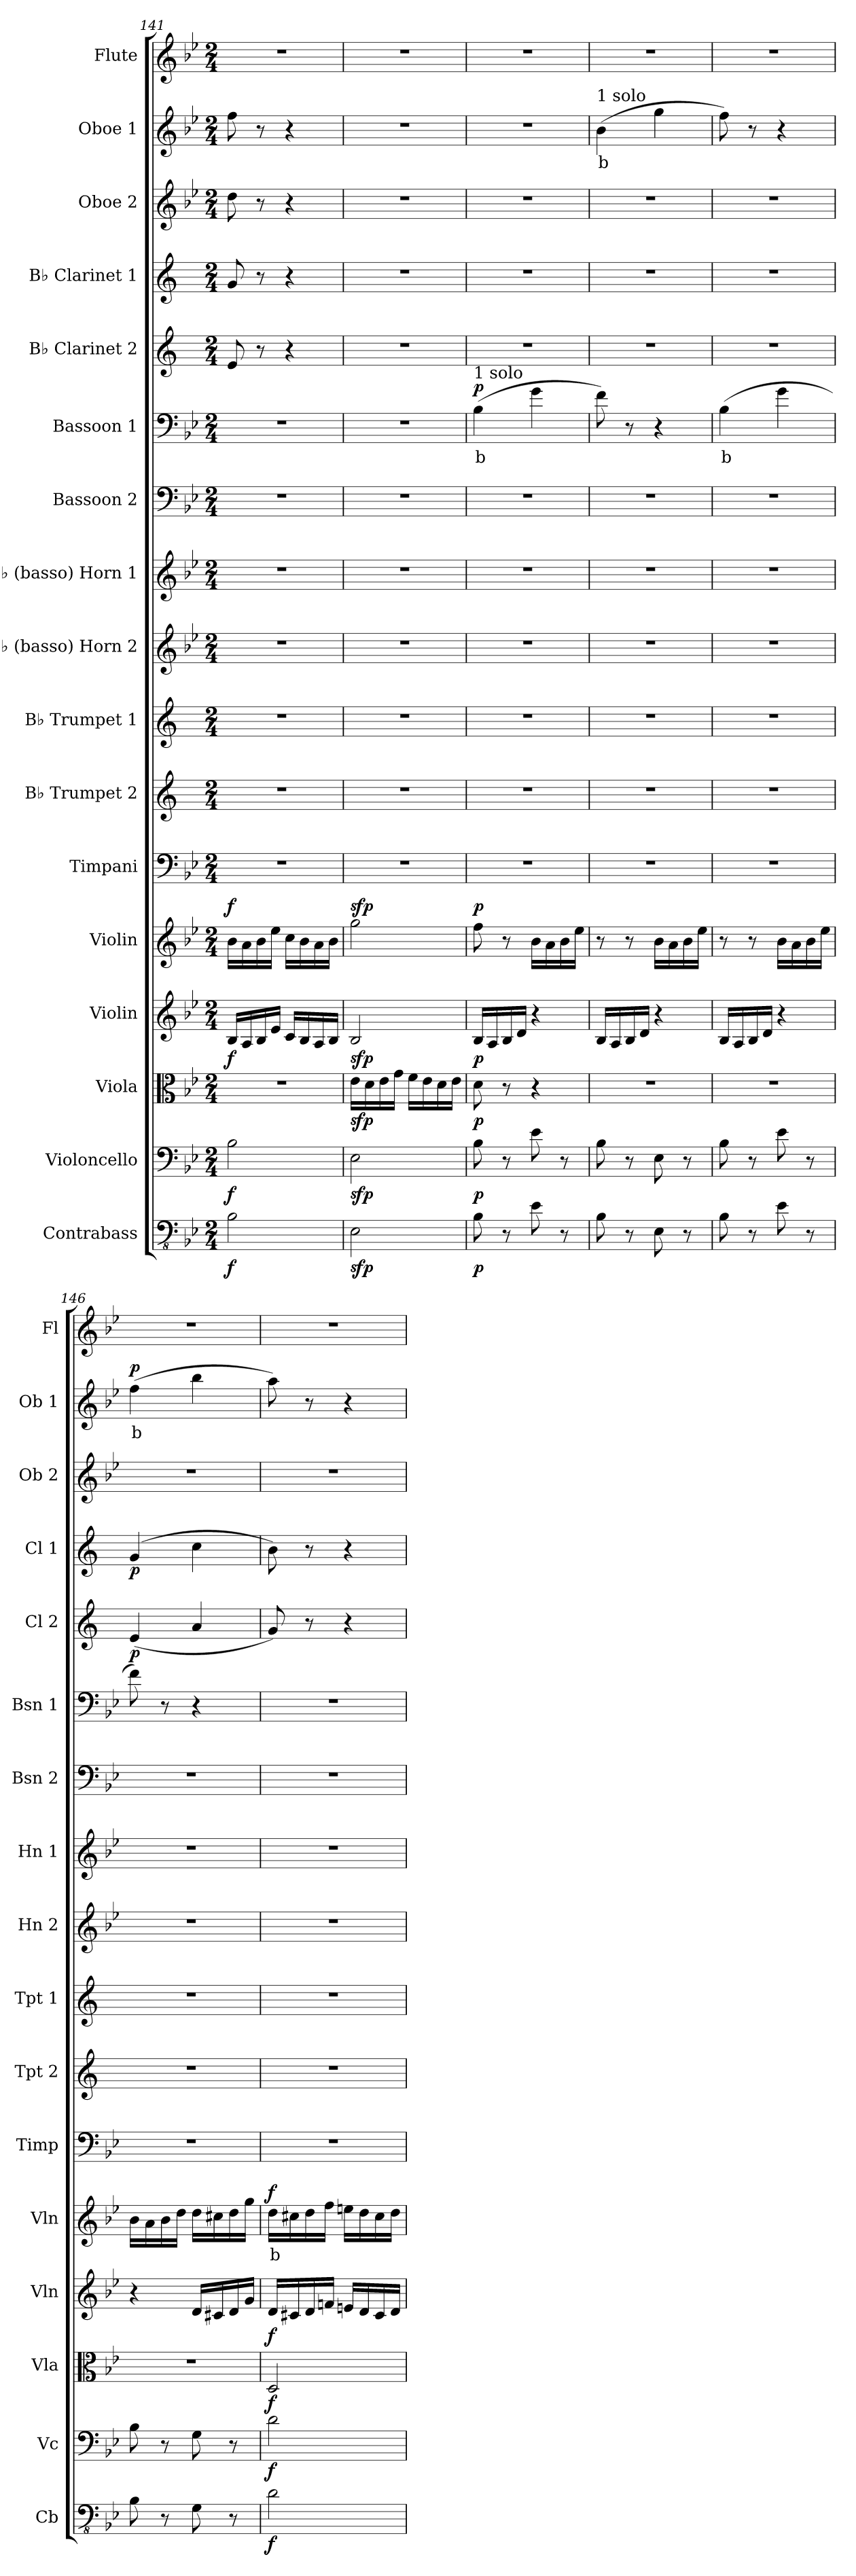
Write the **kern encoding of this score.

**kern	**dynam	**kern	**dynam	**kern	**dynam	**kern	**dynam	**kern	**text	**dynam	**kern	**kern	**kern	**kern	**kern	**kern	**kern	**text	**dynam	**kern	**dynam	**kern	**dynam	**kern	**kern	**text	**dynam	**kern
*part17	*part17	*part16	*part16	*part15	*part15	*part14	*part14	*part13	*part13	*part13	*part12	*part11	*part10	*part9	*part8	*part7	*part6	*part6	*part6	*part5	*part5	*part4	*part4	*part3	*part2	*part2	*part2	*part1
*staff17	*staff17	*staff16	*staff16	*staff15	*staff15	*staff14	*staff14	*staff13	*staff13	*staff13	*staff12	*staff11	*staff10	*staff9	*staff8	*staff7	*staff6	*staff6	*staff6	*staff5	*staff5	*staff4	*staff4	*staff3	*staff2	*staff2	*staff2	*staff1
*I"Contrabass	*	*I"Violoncello	*	*I"Viola	*	*I"Violin	*	*I"Violin	*	*	*I"Timpani	*I"B♭ Trumpet 2	*I"B♭ Trumpet 1	*I"B♭ (basso) Horn 2	*I"B♭ (basso) Horn 1	*I"Bassoon 2	*I"Bassoon 1	*	*	*I"B♭ Clarinet 2	*	*I"B♭ Clarinet 1	*	*I"Oboe 2	*I"Oboe 1	*	*	*I"Flute
*I'Cb	*	*I'Vc	*	*I'Vla	*	*I'Vln	*	*I'Vln	*	*	*I'Timp	*I'Tpt 2	*I'Tpt 1	*I'Hn 2	*I'Hn 1	*I'Bsn 2	*I'Bsn 1	*	*	*I'Cl 2	*	*I'Cl 1	*	*I'Ob 2	*I'Ob 1	*	*	*I'Fl
*clefFv4	*	*clefF4	*	*clefC3	*	*clefG2	*	*clefG2	*	*	*clefF4	*clefG2	*clefG2	*clefG2	*clefG2	*clefF4	*clefF4	*	*	*clefG2	*	*clefG2	*	*clefG2	*clefG2	*	*	*clefG2
*	*	*	*	*	*	*	*	*	*	*	*	*ITrd1c2	*ITrd1c2	*ITrd8c14	*ITrd8c14	*	*	*	*	*ITrd1c2	*	*ITrd1c2	*	*	*	*	*	*
*k[b-e-]	*	*k[b-e-]	*	*k[b-e-]	*	*k[b-e-]	*	*k[b-e-]	*	*	*k[b-e-]	*k[b-e-]	*k[b-e-]	*k[b-e-]	*k[b-e-]	*k[b-e-]	*k[b-e-]	*	*	*k[b-e-]	*	*k[b-e-]	*	*k[b-e-]	*k[b-e-]	*	*	*k[b-e-]
*M2/4	*	*M2/4	*	*M2/4	*	*M2/4	*	*M2/4	*	*	*M2/4	*M2/4	*M2/4	*M2/4	*M2/4	*M2/4	*M2/4	*	*	*M2/4	*	*M2/4	*	*M2/4	*M2/4	*	*	*M2/4
=141	=141	=141	=141	=141	=141	=141	=141	=141	=141	=141	=141	=141	=141	=141	=141	=141	=141	=141	=141	=141	=141	=141	=141	=141	=141	=141	=141	=141
!	!LO:DY:b	!	!LO:DY:b	!	!	!	!LO:DY:b	!	!	!LO:DY:b	!	!	!	!	!	!	!	!	!	!	!	!	!	!	!	!	!	!
2BB-\	f	2B-\	f	2r	.	16B-/LL	f	16b-\LL	.	f	2r	2r	2r	2r	2r	2r	2r	.	.	8d/	.	8f/	.	8dd\	8ff\	.	.	2r
.	.	.	.	.	.	16A/	.	16a\	.	.	.	.	.	.	.	.	.	.	.	.	.	.	.	.	.	.	.	.
.	.	.	.	.	.	16B-/	.	16b-\	.	.	.	.	.	.	.	.	.	.	.	8r	.	8r	.	8r	8r	.	.	.
.	.	.	.	.	.	16e-/JJ	.	16ee-\JJ	.	.	.	.	.	.	.	.	.	.	.	.	.	.	.	.	.	.	.	.
.	.	.	.	.	.	16c/LL	.	16cc\LL	.	.	.	.	.	.	.	.	.	.	.	4r	.	4r	.	4r	4r	.	.	.
.	.	.	.	.	.	16B-/	.	16b-\	.	.	.	.	.	.	.	.	.	.	.	.	.	.	.	.	.	.	.	.
.	.	.	.	.	.	16A/	.	16a\	.	.	.	.	.	.	.	.	.	.	.	.	.	.	.	.	.	.	.	.
.	.	.	.	.	.	16B-/JJ	.	16b-\JJ	.	.	.	.	.	.	.	.	.	.	.	.	.	.	.	.	.	.	.	.
=142	=142	=142	=142	=142	=142	=142	=142	=142	=142	=142	=142	=142	=142	=142	=142	=142	=142	=142	=142	=142	=142	=142	=142	=142	=142	=142	=142	=142
!	!LO:DY:b	!	!LO:DY:b	!	!LO:DY:b	!	!LO:DY:b	!	!	!LO:DY:b	!	!	!	!	!	!	!	!	!	!	!	!	!	!	!	!	!	!
2EE-\	sfp	2E-\	sfp	16e-\LL	sfp	2B-/	sfp	2gg\	.	sfp	2r	2r	2r	2r	2r	2r	2r	.	.	2r	.	2r	.	2r	2r	.	.	2r
.	.	.	.	16d\	.	.	.	.	.	.	.	.	.	.	.	.	.	.	.	.	.	.	.	.	.	.	.	.
.	.	.	.	16e-\	.	.	.	.	.	.	.	.	.	.	.	.	.	.	.	.	.	.	.	.	.	.	.	.
.	.	.	.	16g\JJ	.	.	.	.	.	.	.	.	.	.	.	.	.	.	.	.	.	.	.	.	.	.	.	.
.	.	.	.	16f\LL	.	.	.	.	.	.	.	.	.	.	.	.	.	.	.	.	.	.	.	.	.	.	.	.
.	.	.	.	16e-\	.	.	.	.	.	.	.	.	.	.	.	.	.	.	.	.	.	.	.	.	.	.	.	.
.	.	.	.	16d\	.	.	.	.	.	.	.	.	.	.	.	.	.	.	.	.	.	.	.	.	.	.	.	.
.	.	.	.	16e-\JJ	.	.	.	.	.	.	.	.	.	.	.	.	.	.	.	.	.	.	.	.	.	.	.	.
=143	=143	=143	=143	=143	=143	=143	=143	=143	=143	=143	=143	=143	=143	=143	=143	=143	=143	=143	=143	=143	=143	=143	=143	=143	=143	=143	=143	=143
!	!	!	!	!	!	!	!	!	!	!	!	!	!	!	!	!	!LO:TX:a:t=1 solo	!	!	!	!	!	!	!	!	!	!	!
!	!LO:DY:b	!	!LO:DY:b	!	!LO:DY:b	!	!LO:DY:b	!	!	!LO:DY:b	!	!	!	!	!	!	!	!LO:LY:b:color=#FF0000	!LO:DY:b	!	!	!	!	!	!	!	!	!
8BB-\	p	8B-\	p	8d\	p	16B-/LL	p	8ff\	.	p	2r	2r	2r	2r	2r	2r	(>4B-\	b	p	2r	.	2r	.	2r	2r	.	.	2r
.	.	.	.	.	.	16A/	.	.	.	.	.	.	.	.	.	.	.	.	.	.	.	.	.	.	.	.	.	.
8r	.	8r	.	8r	.	16B-/	.	8r	.	.	.	.	.	.	.	.	.	.	.	.	.	.	.	.	.	.	.	.
.	.	.	.	.	.	16d/JJ	.	.	.	.	.	.	.	.	.	.	.	.	.	.	.	.	.	.	.	.	.	.
8E-\	.	8e-\	.	4r	.	4r	.	16b-\LL	.	.	.	.	.	.	.	.	4g\	.	.	.	.	.	.	.	.	.	.	.
.	.	.	.	.	.	.	.	16a\	.	.	.	.	.	.	.	.	.	.	.	.	.	.	.	.	.	.	.	.
8r	.	8r	.	.	.	.	.	16b-\	.	.	.	.	.	.	.	.	.	.	.	.	.	.	.	.	.	.	.	.
.	.	.	.	.	.	.	.	16ee-\JJ	.	.	.	.	.	.	.	.	.	.	.	.	.	.	.	.	.	.	.	.
=144	=144	=144	=144	=144	=144	=144	=144	=144	=144	=144	=144	=144	=144	=144	=144	=144	=144	=144	=144	=144	=144	=144	=144	=144	=144	=144	=144	=144
!	!	!	!	!	!	!	!	!	!	!	!	!	!	!	!	!	!	!	!	!	!	!	!	!	!LO:TX:a:t=1 solo	!	!	!
!	!	!	!	!	!	!	!	!	!	!	!	!	!	!	!	!	!	!	!	!	!	!	!	!	!	!LO:LY:b:color=#FF0000	!	!
8BB-\	.	8B-\	.	2r	.	16B-/LL	.	8r	.	.	2r	2r	2r	2r	2r	2r	8f\)	.	.	2r	.	2r	.	2r	(>4b-\	b	.	2r
.	.	.	.	.	.	16A/	.	.	.	.	.	.	.	.	.	.	.	.	.	.	.	.	.	.	.	.	.	.
8r	.	8r	.	.	.	16B-/	.	8r	.	.	.	.	.	.	.	.	8r	.	.	.	.	.	.	.	.	.	.	.
.	.	.	.	.	.	16d/JJ	.	.	.	.	.	.	.	.	.	.	.	.	.	.	.	.	.	.	.	.	.	.
8EE-\	.	8E-\	.	.	.	4r	.	16b-\LL	.	.	.	.	.	.	.	.	4r	.	.	.	.	.	.	.	4gg\	.	.	.
.	.	.	.	.	.	.	.	16a\	.	.	.	.	.	.	.	.	.	.	.	.	.	.	.	.	.	.	.	.
8r	.	8r	.	.	.	.	.	16b-\	.	.	.	.	.	.	.	.	.	.	.	.	.	.	.	.	.	.	.	.
.	.	.	.	.	.	.	.	16ee-\JJ	.	.	.	.	.	.	.	.	.	.	.	.	.	.	.	.	.	.	.	.
!!LO:PB:g=z
=145	=145	=145	=145	=145	=145	=145	=145	=145	=145	=145	=145	=145	=145	=145	=145	=145	=145	=145	=145	=145	=145	=145	=145	=145	=145	=145	=145	=145
!	!	!	!	!	!	!	!	!	!	!	!	!	!	!	!	!	!	!LO:LY:b:color=#FF0000	!	!	!	!	!	!	!	!	!	!
8BB-\	.	8B-\	.	2r	.	16B-/LL	.	8r	.	.	2r	2r	2r	2r	2r	2r	(>4B-\	b	.	2r	.	2r	.	2r	8ff\)	.	.	2r
.	.	.	.	.	.	16A/	.	.	.	.	.	.	.	.	.	.	.	.	.	.	.	.	.	.	.	.	.	.
8r	.	8r	.	.	.	16B-/	.	8r	.	.	.	.	.	.	.	.	.	.	.	.	.	.	.	.	8r	.	.	.
.	.	.	.	.	.	16d/JJ	.	.	.	.	.	.	.	.	.	.	.	.	.	.	.	.	.	.	.	.	.	.
8E-\	.	8e-\	.	.	.	4r	.	16b-\LL	.	.	.	.	.	.	.	.	4g\	.	.	.	.	.	.	.	4r	.	.	.
.	.	.	.	.	.	.	.	16a\	.	.	.	.	.	.	.	.	.	.	.	.	.	.	.	.	.	.	.	.
8r	.	8r	.	.	.	.	.	16b-\	.	.	.	.	.	.	.	.	.	.	.	.	.	.	.	.	.	.	.	.
.	.	.	.	.	.	.	.	16ee-\JJ	.	.	.	.	.	.	.	.	.	.	.	.	.	.	.	.	.	.	.	.
=146	=146	=146	=146	=146	=146	=146	=146	=146	=146	=146	=146	=146	=146	=146	=146	=146	=146	=146	=146	=146	=146	=146	=146	=146	=146	=146	=146	=146
!	!	!	!	!	!	!	!	!	!	!	!	!	!	!	!	!	!	!	!	!	!LO:DY:b	!	!LO:DY:b	!	!	!LO:LY:b:color=#FF0000	!LO:DY:b	!
8BB-\	.	8B-\	.	2r	.	4r	.	16b-\LL	.	.	2r	2r	2r	2r	2r	2r	8f\)	.	.	(<4d/	p	(>4f/	p	2r	(>4ff\	b	p	2r
.	.	.	.	.	.	.	.	16a\	.	.	.	.	.	.	.	.	.	.	.	.	.	.	.	.	.	.	.	.
8r	.	8r	.	.	.	.	.	16b-\	.	.	.	.	.	.	.	.	8r	.	.	.	.	.	.	.	.	.	.	.
.	.	.	.	.	.	.	.	16dd\JJ	.	.	.	.	.	.	.	.	.	.	.	.	.	.	.	.	.	.	.	.
8GG\	.	8G\	.	.	.	16d/LL	.	16dd\LL	.	.	.	.	.	.	.	.	4r	.	.	4g/	.	4b-\	.	.	4bb-\	.	.	.
.	.	.	.	.	.	16c#X/	.	16cc#X\	.	.	.	.	.	.	.	.	.	.	.	.	.	.	.	.	.	.	.	.
8r	.	8r	.	.	.	16d/	.	16dd\	.	.	.	.	.	.	.	.	.	.	.	.	.	.	.	.	.	.	.	.
.	.	.	.	.	.	16g/JJ	.	16gg\JJ	.	.	.	.	.	.	.	.	.	.	.	.	.	.	.	.	.	.	.	.
=147	=147	=147	=147	=147	=147	=147	=147	=147	=147	=147	=147	=147	=147	=147	=147	=147	=147	=147	=147	=147	=147	=147	=147	=147	=147	=147	=147	=147
!	!LO:DY:b	!	!LO:DY:b	!	!LO:DY:b	!	!LO:DY:b	!	!LO:LY:b:color=#FF0000	!LO:DY:b	!	!	!	!	!	!	!	!	!	!	!	!	!	!	!	!	!	!
2D\	f	2d\	f	2D/	f	16d/LL	f	16dd\LL	b	f	2r	2r	2r	2r	2r	2r	2r	.	.	8f/)	.	8a\)	.	2r	8aa\)	.	.	2r
.	.	.	.	.	.	16c#X/	.	16cc#X\	.	.	.	.	.	.	.	.	.	.	.	.	.	.	.	.	.	.	.	.
.	.	.	.	.	.	16d/	.	16dd\	.	.	.	.	.	.	.	.	.	.	.	8r	.	8r	.	.	8r	.	.	.
.	.	.	.	.	.	16fn/JJ	.	16ff\JJ	.	.	.	.	.	.	.	.	.	.	.	.	.	.	.	.	.	.	.	.
.	.	.	.	.	.	16en/LL	.	16een\LL	.	.	.	.	.	.	.	.	.	.	.	4r	.	4r	.	.	4r	.	.	.
.	.	.	.	.	.	16d/	.	16dd\	.	.	.	.	.	.	.	.	.	.	.	.	.	.	.	.	.	.	.	.
.	.	.	.	.	.	16c#/	.	16cc#\	.	.	.	.	.	.	.	.	.	.	.	.	.	.	.	.	.	.	.	.
.	.	.	.	.	.	16d/JJ	.	16dd\JJ	.	.	.	.	.	.	.	.	.	.	.	.	.	.	.	.	.	.	.	.
=	=	=	=	=	=	=	=	=	=	=	=	=	=	=	=	=	=	=	=	=	=	=	=	=	=	=	=	=
*-	*-	*-	*-	*-	*-	*-	*-	*-	*-	*-	*-	*-	*-	*-	*-	*-	*-	*-	*-	*-	*-	*-	*-	*-	*-	*-	*-	*-
